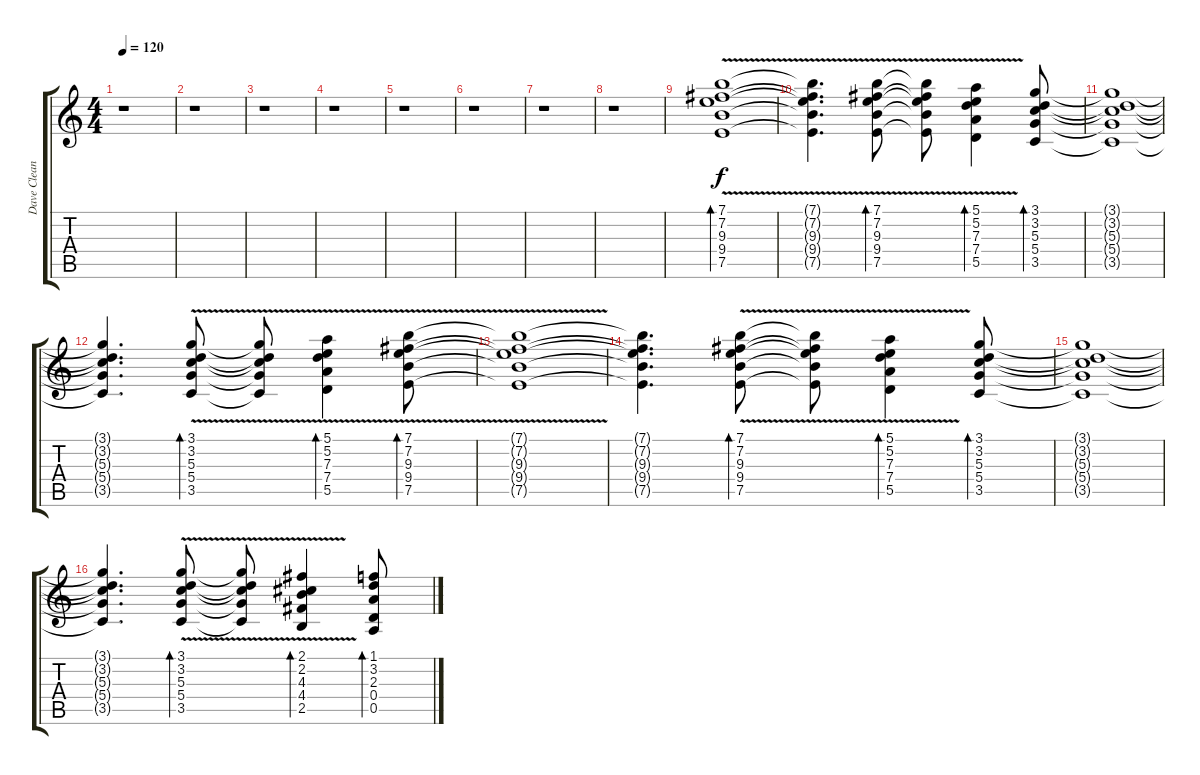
\track ("Dave Clean" "Dave Clean") {instrument electricguitarclean}
\staff {score tabs}
\tuning (E4 B3 G3 D3 A2 E2) {hide}
\ts (4 4)
\tempo 120
\clef g2
\ks c
r.1{dy f} |
r.1 |
r.1 |
r.1 |
r.1 |
r.1 |
r.1 |
r.1 |
(7.1{v} 7.2{v} 9.3{v} 9.4{v} 7.5{v}).1{bd 120} |
(7.1{t} 7.2{t} 9.3{t} 9.4{t} 7.5{t}).4{d} (7.1{v} 7.2{v} 9.3{v} 9.4{v} 7.5{v}).8{bd 60} (7.1{t} 7.2{t} 9.3{t} 9.4{t} 7.5{t}).8 (5.1{v} 5.2{v} 7.3{v} 7.4{v} 5.5{v}).4{bd 60} (3.1 3.2 5.3 5.4 3.5).8{bd 60} |
(3.1{t} 3.2{t} 5.3{t} 5.4{t} 3.5{t}).1 |
(3.1{t} 3.2{t} 5.3{t} 5.4{t} 3.5{t}).4{d} (3.1{v} 3.2{v} 5.3{v} 5.4{v} 3.5{v}).8{bd 60} (3.1{t} 3.2{t} 5.3{t} 5.4{t} 3.5{t}).8 (5.1{v} 5.2{v} 7.3{v} 7.4{v} 5.5{v}).4{bd 60} (7.1{v} 7.2{v} 9.3{v} 9.4{v} 7.5{v}).8{bd 60} |
(7.1{t} 7.2{t} 9.3{t} 9.4{t} 7.5{t}).1 |
(7.1{t} 7.2{t} 9.3{t} 9.4{t} 7.5{t}).4{d} (7.1{v} 7.2{v} 9.3{v} 9.4{v} 7.5{v}).8{bd 60} (7.1{t} 7.2{t} 9.3{t} 9.4{t} 7.5{t}).8 (5.1{v} 5.2{v} 7.3{v} 7.4{v} 5.5{v}).4{bd 60} (3.1 3.2 5.3 5.4 3.5).8{bd 60} |
(3.1{t} 3.2{t} 5.3{t} 5.4{t} 3.5{t}).1 |
(3.1{t} 3.2{t} 5.3{t} 5.4{t} 3.5{t}).4{d} (3.1{v} 3.2{v} 5.3{v} 5.4{v} 3.5{v}).8{bd 60} (3.1{t} 3.2{t} 5.3{t} 5.4{t} 3.5{t}).8 (2.1{v} 2.2{v} 4.3{v} 4.4{v} 2.5{v}).4{bd 60} (1.1 3.2 2.3 0.4 0.5).8{bd 60}
